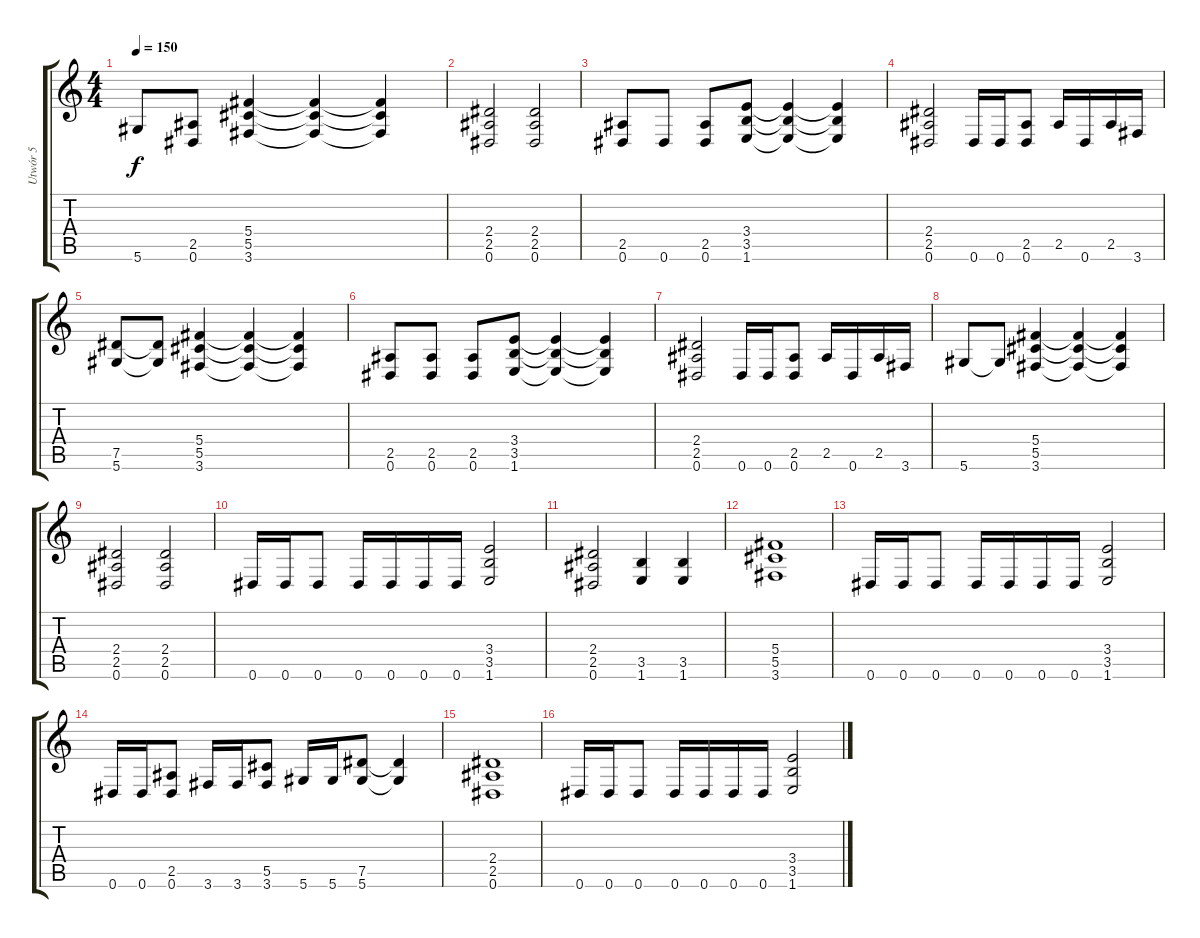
\track ("Utwór 5" "Utwór 5") {instrument distortionguitar}
\staff {score tabs}
\tuning (Eb4 Bb3 Gb3 Db3 Ab2 Eb2) {hide}
\ts (4 4)
\tempo 150
\clef g2
\ks c
5.6.8{dy f} (2.5 0.6).8 (5.4 5.5 3.6).4 (5.4{t} 5.5{t} 3.6{t}).4 (5.4{t} 5.5{t} 3.6{t}).4 |
(2.4 2.5 0.6).2 (2.4 2.5 0.6).2 |
(2.5 0.6).8 0.6.8 (2.5 0.6).8 (3.4 3.5 1.6).8 (3.4{t} 3.5{t} 1.6{t}).4 (3.4{t} 3.5{t} 1.6{t}).4 |
(2.4 2.5 0.6).2 0.6.16 0.6.16 (2.5 0.6).8 2.5.16 0.6.16 2.5.16 3.6.16 |
(7.5 5.6).8 (7.5{t} 5.6{t}).8 (5.4 5.5 3.6).4 (5.4{t} 5.5{t} 3.6{t}).4 (5.4{t} 5.5{t} 3.6{t}).4 |
(2.5 0.6).8 (2.5 0.6).8 (2.5 0.6).8 (3.4 3.5 1.6).8 (3.4{t} 3.5{t} 1.6{t}).4 (3.4{t} 3.5{t} 1.6{t}).4 |
(2.4 2.5 0.6).2 0.6.16 0.6.16 (2.5 0.6).8 2.5.16 0.6.16 2.5.16 3.6.16 |
5.6.8 5.6{t}.8 (5.4 5.5 3.6).4 (5.4{t} 5.5{t} 3.6{t}).4 (5.4{t} 5.5{t} 3.6{t}).4 |
(2.4 2.5 0.6).2 (2.4 2.5 0.6).2 |
0.6.16 0.6.16 0.6.8 0.6.16 0.6.16 0.6.16 0.6.16 (3.4 3.5 1.6).2 |
(2.4 2.5 0.6).2 (3.5 1.6).4 (3.5 1.6).4 |
(5.4 5.5 3.6).1 |
0.6.16 0.6.16 0.6.8 0.6.16 0.6.16 0.6.16 0.6.16 (3.4 3.5 1.6).2 |
0.6.16 0.6.16 (2.5 0.6).8 3.6.16 3.6.16 (5.5 3.6).8 5.6.16 5.6.16 (7.5 5.6).8 (7.5{t} 5.6{t}).4 |
(2.4 2.5 0.6).1 |
0.6.16 0.6.16 0.6.8 0.6.16 0.6.16 0.6.16 0.6.16 (3.4 3.5 1.6).2
